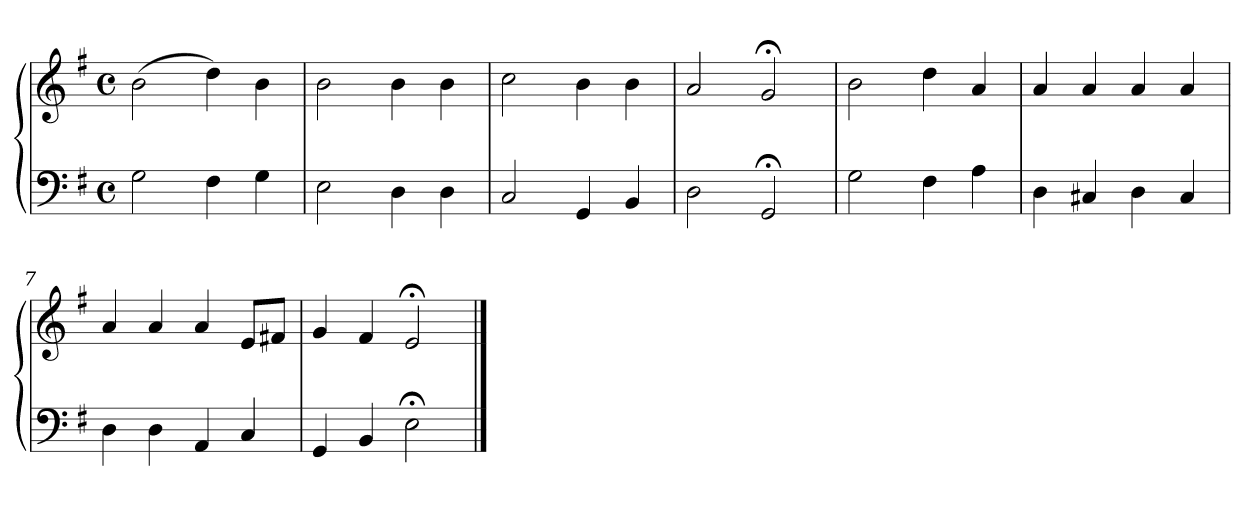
**kern	**kern
*part1	*part1
*staff2	*staff1
*clefF4	*clefG2
*k[f#]	*k[f#]
*M4/4	*M4/4
*met(c)	*met(c)
=1	=1
2G	(2b
4F#	4dd)
4G	4b
=2	=2
2E	2b
4D	4b
4D	4b
=3	=3
2C	2cc
4GG	4b
4BB	4b
=4	=4
2D	2a
2GG;<	2g;<
=5	=5
2G	2b
4F#	4dd
4A	4a
=6	=6
4D	4a
4C#X	4a
4D	4a
4C#	4a
=7	=7
4D	4a
4D	4a
4AA	4a
4C	8eL
.	8f#XJ
!!LO:LB:g=z
=8	=8
4GG	4g
4BB	4f#
2E;<	2e;<
==	==
*-	*-
